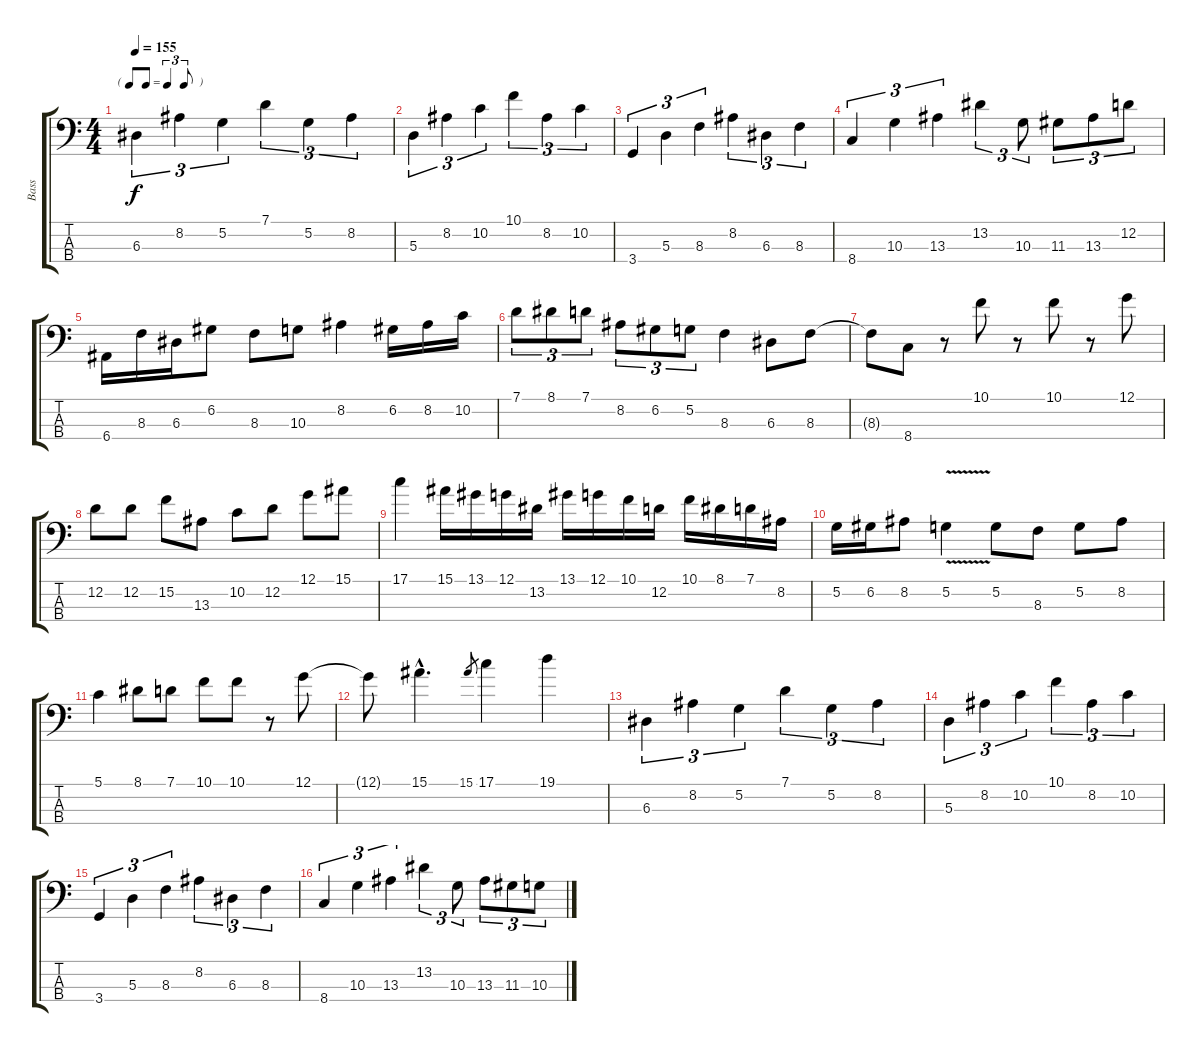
\track ("Bass" "Bass") {instrument electricbassfinger}
\staff {score tabs}
\tuning (G2 D2 A1 E1) {hide}
\ts (4 4)
\tf triplet8th
\tempo 155
\clef f4
\ks c
6.3.4{tu (3 2) dy f} 8.2.4{tu (3 2)} 5.2.4{tu (3 2)} 7.1.4{tu (3 2)} 5.2.4{tu (3 2)} 8.2.4{tu (3 2)} |
5.3.4{tu (3 2)} 8.2.4{tu (3 2)} 10.2.4{tu (3 2)} 10.1.4{tu (3 2)} 8.2.4{tu (3 2)} 10.2.4{tu (3 2)} |
3.4.4{tu (3 2)} 5.3.4{tu (3 2)} 8.3.4{tu (3 2)} 8.2.4{tu (3 2)} 6.3.4{tu (3 2)} 8.3.4{tu (3 2)} |
8.4.4{tu (3 2)} 10.3.4{tu (3 2)} 13.3.4{tu (3 2)} 13.2.4{tu (3 2)} 10.3.8{tu (3 2)} 11.3.8{tu (3 2)} 13.3.8{tu (3 2)} 12.2.8{tu (3 2)} |
6.4.16{volume 16} 8.3.16 6.3.16 6.2.8 8.3.8 10.3.8 8.2.4 6.2.16 8.2.16 10.2.16 |
7.1.8{tu (3 2)} 8.1.8{tu (3 2)} 7.1.8{tu (3 2)} 8.2.8{tu (3 2)} 6.2.8{tu (3 2)} 5.2.8{tu (3 2)} 8.3.4 6.3.8 8.3.8 |
8.3{t}.8 8.4.8 r.8 10.1.8 r.8 10.1.8 r.8 12.1.8 |
12.2.8 12.2.8 15.2.8 13.3.8 10.2.8 12.2.8 12.1.8 15.1.8 |
17.1.4 15.1.16 13.1.16 12.1.16 13.2.16 13.1.16 12.1.16 10.1.16 12.2.16 10.1.16 8.1.16 7.1.16 8.2.16 |
5.2.16 6.2.16 8.2.8 5.2{v}.4 5.2.8 8.3.8 5.2.8 8.2.8 |
5.1.4 8.1.8 7.1.8 10.1.8 10.1.8 r.8 12.1.8 |
12.1{t}.8 15.1{hac}.4{d} 15.1.8{gr} 17.1.4 19.1.4 |
6.3.4{tu (3 2)} 8.2.4{tu (3 2)} 5.2.4{tu (3 2)} 7.1.4{tu (3 2)} 5.2.4{tu (3 2)} 8.2.4{tu (3 2)} |
5.3.4{tu (3 2)} 8.2.4{tu (3 2)} 10.2.4{tu (3 2)} 10.1.4{tu (3 2)} 8.2.4{tu (3 2)} 10.2.4{tu (3 2)} |
3.4.4{tu (3 2)} 5.3.4{tu (3 2)} 8.3.4{tu (3 2)} 8.2.4{tu (3 2)} 6.3.4{tu (3 2)} 8.3.4{tu (3 2)} |
8.4.4{tu (3 2)} 10.3.4{tu (3 2)} 13.3.4{tu (3 2)} 13.2.4{tu (3 2)} 10.3.8{tu (3 2)} 13.3.8{tu (3 2)} 11.3.8{tu (3 2)} 10.3.8{tu (3 2)}
